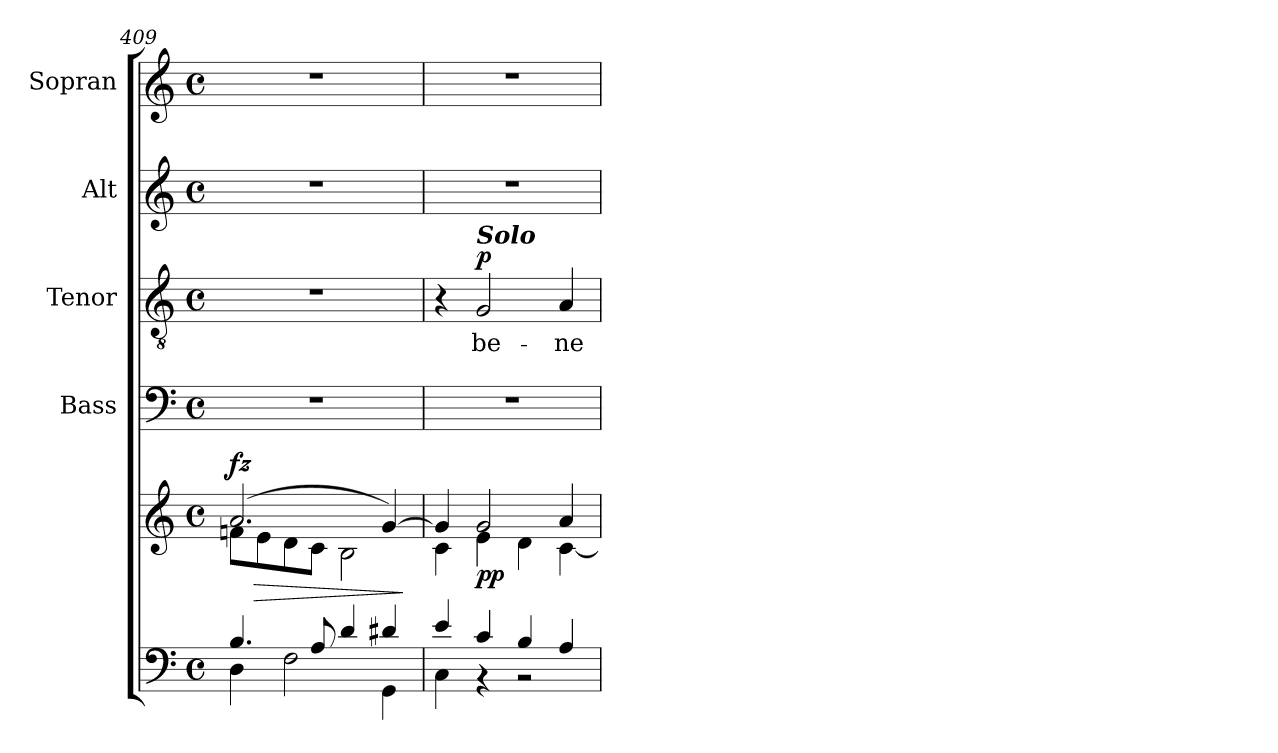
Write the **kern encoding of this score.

**kern	**kern	**dynam	**kern	**kern	**text	**dynam	**kern	**kern
*part5	*part5	*part5	*part4	*part3	*part3	*part3	*part2	*part1
*staff6	*staff5	*staff5/6	*staff4	*staff3	*staff3	*staff3	*staff2	*staff1
*	*	*	*I"Bass	*I"Tenor	*	*	*I"Alt	*I"Sopran
*	*	*	*I'B.	*I'T.	*	*	*I'A.	*I'S.
*clefF4	*clefG2	*	*clefF4	*clefGv2	*	*	*clefG2	*clefG2
*k[]	*k[]	*	*k[]	*k[]	*	*	*k[]	*k[]
*C:	*C:	*	*C:	*C:	*	*	*C:	*C:
*M4/4	*M4/4	*	*M4/4	*M4/4	*	*	*M4/4	*M4/4
*met(c)	*met(c)	*	*met(c)	*met(c)	*	*	*met(c)	*met(c)
=409	=409	=409	=409	=409	=409	=409	=409	=409
*^	*	*	*	*	*	*	*	*
!	!	!	!LO:HP:b	!	!	!	!	!	!
*	*	*^	*	*	*	*	*	*	*
!	!	!	!	!LO:DY:n=1:a	!	!	!	!	!	!
4.B/	4D\	(2.a/	8fn\L	> fz	1r	1r	.	.	1r	1r
.	.	.	8e\	.	.	.	.	.	.	.
.	2F\	.	8d\	.	.	.	.	.	.	.
8A/	.	.	8c\J	.	.	.	.	.	.	.
4d/	.	.	2B\	.	.	.	.	.	.	.
4d#X/	4GG\	[>4g/)	.	.	.	.	.	.	.	.
*v	*v	*	*	*	*	*	*	*	*	*
*	*v	*v	*	*	*	*	*	*	*
.	.	]	.	.	.	.	.	.
=410	=410	=410	=410	=410	=410	=410	=410	=410
*^	*^	*	*	*	*	*	*	*
4e/	4C\	4g/]	4c\	.	1r	4r	.	.	1r	1r
!	!	!	!	!	!	!LO:TX:a:Bi:t=Solo	!	!	!	!
!	!	!	!	!LO:DY:b	!	!	!LO:LY:b	!LO:DY:a	!	!
4c/	4rBB	2g/	4e\	pp	.	2G/	be-	p	.	.
4B/	2rBB	.	4d\	.	.	.	.	.	.	.
!	!	!	!	!	!	!	!LO:LY:b	!	!	!
4A/	.	4a/	[<4c\	.	.	4A/	-ne-	.	.	.
*v	*v	*	*	*	*	*	*	*	*	*
*	*v	*v	*	*	*	*	*	*	*
=	=	=	=	=	=	=	=	=
*-	*-	*-	*-	*-	*-	*-	*-	*-
